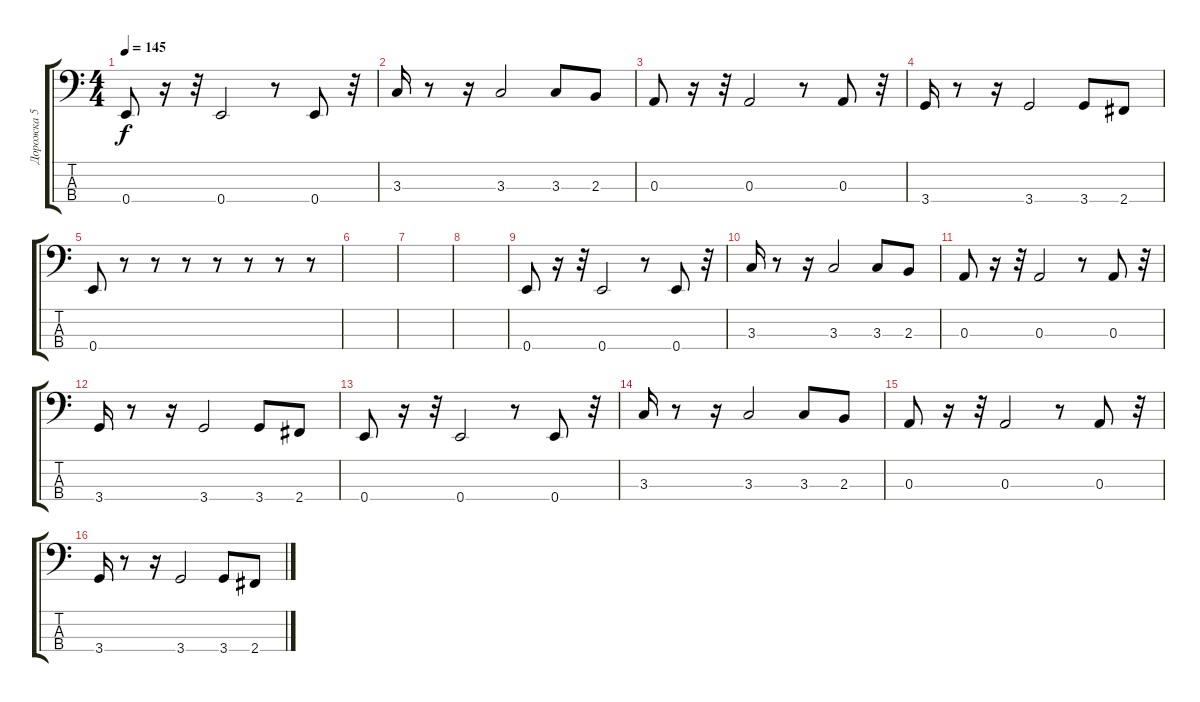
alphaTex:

\track ("Дорожка 5" "Дорожка 5") {instrument synthbass2}
\staff {score tabs}
\tuning (G2 D2 A1 E1) {hide}
\ts (4 4)
\tempo 145
\clef f4
\ks c
0.4.8{dy f} r.16 r.32 0.4.2 r.8 0.4.8 r.32 |
3.3.16 r.8 r.16 3.3.2 3.3.8 2.3.8 |
0.3.8 r.16 r.32 0.3.2 r.8 0.3.8 r.32 |
3.4.16 r.8 r.16 3.4.2 3.4.8 2.4.8 |
0.4.8 r.8 r.8 r.8 r.8 r.8 r.8 r.8 |
|
|
|
0.4.8 r.16 r.32 0.4.2 r.8 0.4.8 r.32 |
3.3.16 r.8 r.16 3.3.2 3.3.8 2.3.8 |
0.3.8 r.16 r.32 0.3.2 r.8 0.3.8 r.32 |
3.4.16 r.8 r.16 3.4.2 3.4.8 2.4.8 |
0.4.8 r.16 r.32 0.4.2 r.8 0.4.8 r.32 |
3.3.16 r.8 r.16 3.3.2 3.3.8 2.3.8 |
0.3.8 r.16 r.32 0.3.2 r.8 0.3.8 r.32 |
3.4.16 r.8 r.16 3.4.2 3.4.8 2.4.8
